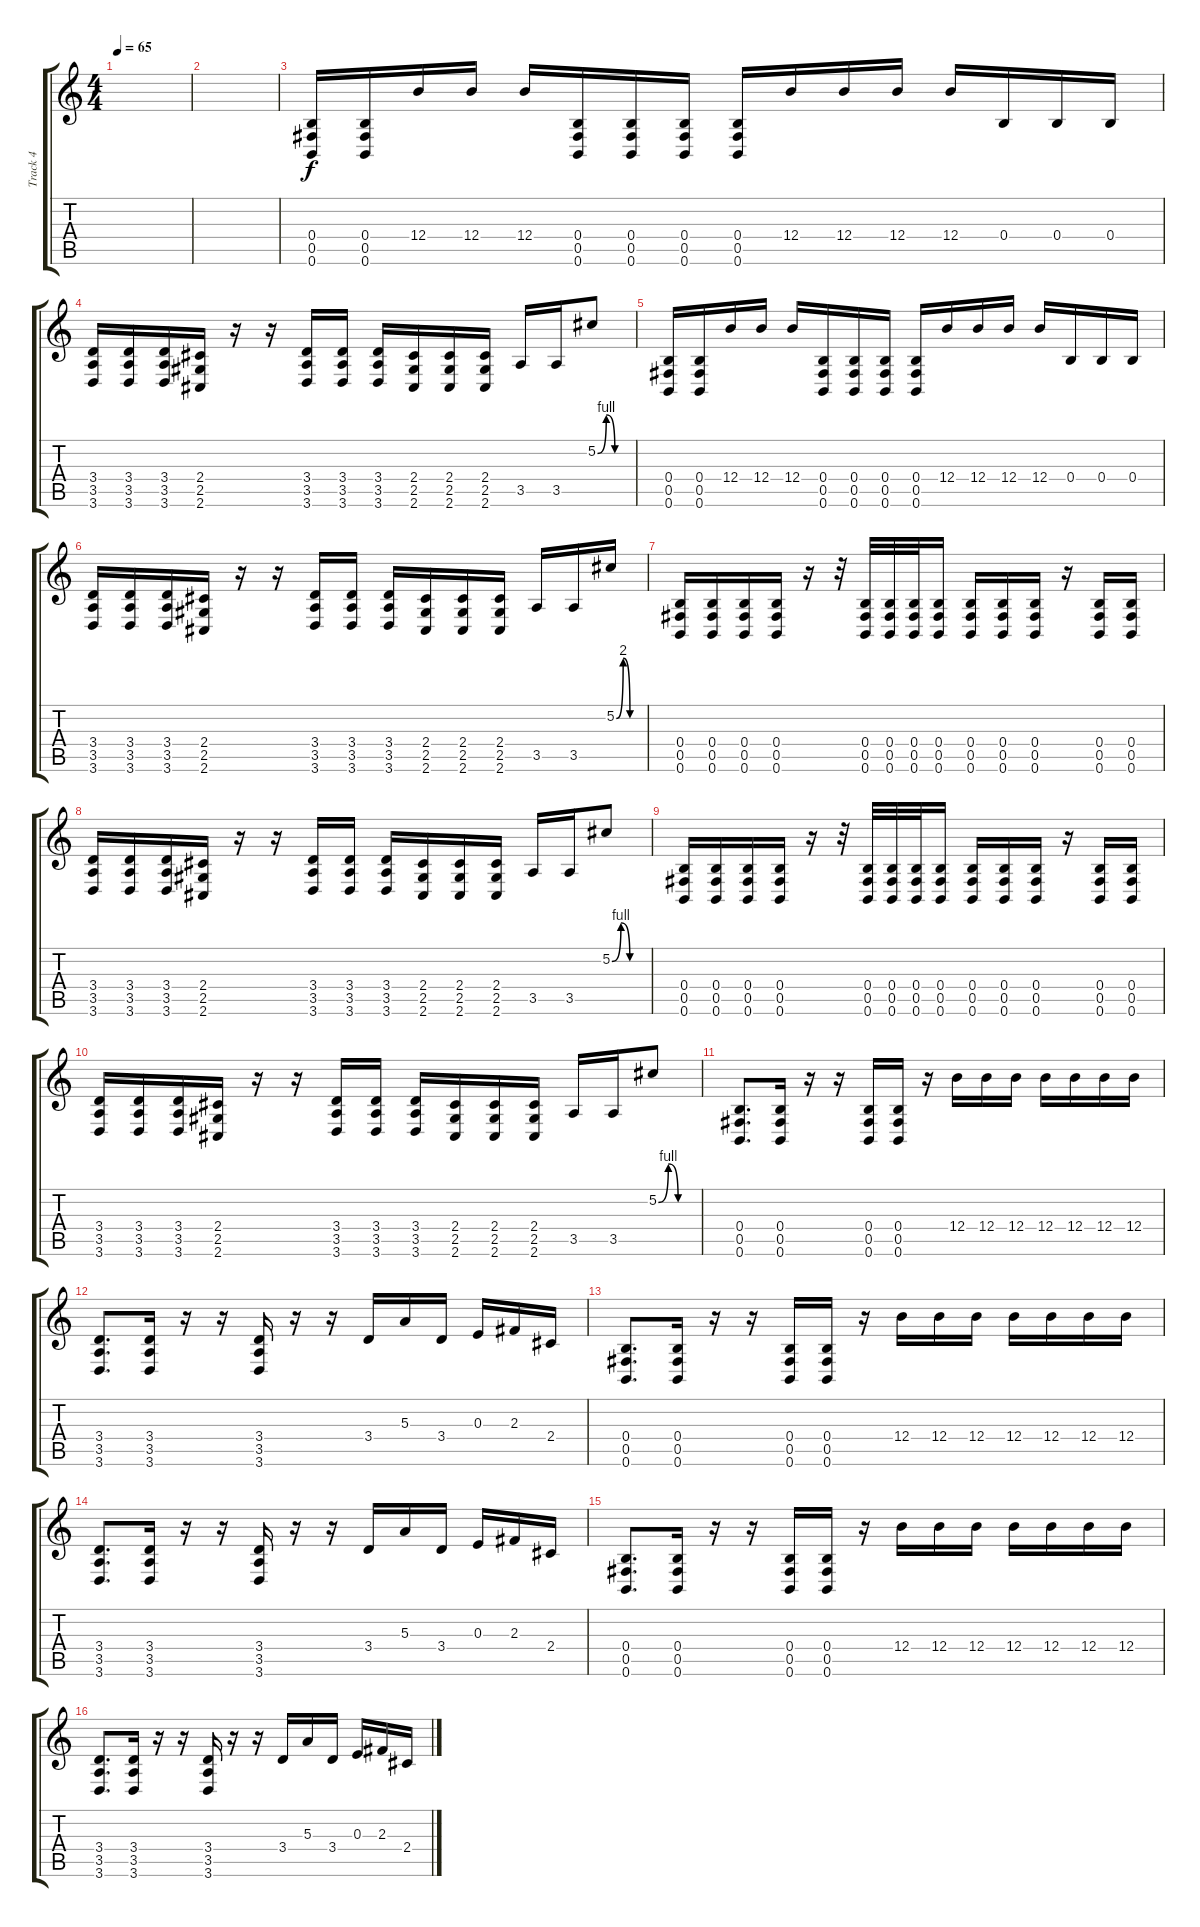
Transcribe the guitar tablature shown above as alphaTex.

\track ("Track 4" "Track 4") {instrument distortionguitar}
\staff {score tabs}
\tuning (Db4 Ab3 E3 B2 Gb2 B1) {hide}
\ts (4 4)
\tempo 65
\clef g2
\ks c
|
|
(0.4 0.5 0.6).16 (0.4 0.5 0.6).16 12.4.16 12.4.16 12.4.16 (0.4 0.5 0.6).16 (0.4 0.5 0.6).16 (0.4 0.5 0.6).16 (0.4 0.5 0.6).16 12.4.16 12.4.16 12.4.16 12.4.16 0.4.16 0.4.16 0.4.16 |
(3.4 3.5 3.6).16 (3.4 3.5 3.6).16 (3.4 3.5 3.6).16 (2.4 2.5 2.6).16 r.16 r.16 (3.4 3.5 3.6).16 (3.4 3.5 3.6).16 (3.4 3.5 3.6).16 (2.4 2.5 2.6).16 (2.4 2.5 2.6).16 (2.4 2.5 2.6).16 3.5.16 3.5.16 5.2{be (custom 0 0 15 4 30 0 60 0)}.8 |
(0.4 0.5 0.6).16 (0.4 0.5 0.6).16 12.4.16 12.4.16 12.4.16 (0.4 0.5 0.6).16 (0.4 0.5 0.6).16 (0.4 0.5 0.6).16 (0.4 0.5 0.6).16 12.4.16 12.4.16 12.4.16 12.4.16 0.4.16 0.4.16 0.4.16 |
(3.4 3.5 3.6).16 (3.4 3.5 3.6).16 (3.4 3.5 3.6).16 (2.4 2.5 2.6).16 r.16 r.16 (3.4 3.5 3.6).16 (3.4 3.5 3.6).16 (3.4 3.5 3.6).16 (2.4 2.5 2.6).16 (2.4 2.5 2.6).16 (2.4 2.5 2.6).16 3.5.16 3.5.16 5.2{be (custom 0 0 15 8 30 0 60 0)}.16 |
(0.4 0.5 0.6).16 (0.4 0.5 0.6).16 (0.4 0.5 0.6).16 (0.4 0.5 0.6).16 r.16 r.32 (0.4 0.5 0.6).32 (0.4 0.5 0.6).32 (0.4 0.5 0.6).32 (0.4 0.5 0.6).16 (0.4 0.5 0.6).16 (0.4 0.5 0.6).16 (0.4 0.5 0.6).16 r.16 (0.4 0.5 0.6).16 (0.4 0.5 0.6).16 |
(3.4 3.5 3.6).16 (3.4 3.5 3.6).16 (3.4 3.5 3.6).16 (2.4 2.5 2.6).16 r.16 r.16 (3.4 3.5 3.6).16 (3.4 3.5 3.6).16 (3.4 3.5 3.6).16 (2.4 2.5 2.6).16 (2.4 2.5 2.6).16 (2.4 2.5 2.6).16 3.5.16 3.5.16 5.2{be (custom 0 0 15 4 30 0 60 0)}.8 |
(0.4 0.5 0.6).16 (0.4 0.5 0.6).16 (0.4 0.5 0.6).16 (0.4 0.5 0.6).16 r.16 r.32 (0.4 0.5 0.6).32 (0.4 0.5 0.6).32 (0.4 0.5 0.6).32 (0.4 0.5 0.6).16 (0.4 0.5 0.6).16 (0.4 0.5 0.6).16 (0.4 0.5 0.6).16 r.16 (0.4 0.5 0.6).16 (0.4 0.5 0.6).16 |
(3.4 3.5 3.6).16 (3.4 3.5 3.6).16 (3.4 3.5 3.6).16 (2.4 2.5 2.6).16 r.16 r.16 (3.4 3.5 3.6).16 (3.4 3.5 3.6).16 (3.4 3.5 3.6).16 (2.4 2.5 2.6).16 (2.4 2.5 2.6).16 (2.4 2.5 2.6).16 3.5.16 3.5.16 5.2{be (custom 0 0 15 4 30 0 60 0)}.8 |
(0.4 0.5 0.6).8{d} (0.4 0.5 0.6).16 r.16 r.16 (0.4 0.5 0.6).16 (0.4 0.5 0.6).16 r.16 12.4.16 12.4.16 12.4.16 12.4.16 12.4.16 12.4.16 12.4.16 |
(3.4 3.5 3.6).8{d} (3.4 3.5 3.6).16 r.16 r.16 (3.4 3.5 3.6).16 r.16 r.16 3.4.16 5.3.16 3.4.16 0.3.16 2.3.16 2.4.16 |
(0.4 0.5 0.6).8{d} (0.4 0.5 0.6).16 r.16 r.16 (0.4 0.5 0.6).16 (0.4 0.5 0.6).16 r.16 12.4.16 12.4.16 12.4.16 12.4.16 12.4.16 12.4.16 12.4.16 |
(3.4 3.5 3.6).8{d} (3.4 3.5 3.6).16 r.16 r.16 (3.4 3.5 3.6).16 r.16 r.16 3.4.16 5.3.16 3.4.16 0.3.16 2.3.16 2.4.16 |
(0.4 0.5 0.6).8{d} (0.4 0.5 0.6).16 r.16 r.16 (0.4 0.5 0.6).16 (0.4 0.5 0.6).16 r.16 12.4.16 12.4.16 12.4.16 12.4.16 12.4.16 12.4.16 12.4.16 |
(3.4 3.5 3.6).8{d} (3.4 3.5 3.6).16 r.16 r.16 (3.4 3.5 3.6).16 r.16 r.16 3.4.16 5.3.16 3.4.16 0.3.16 2.3.16 2.4.16
